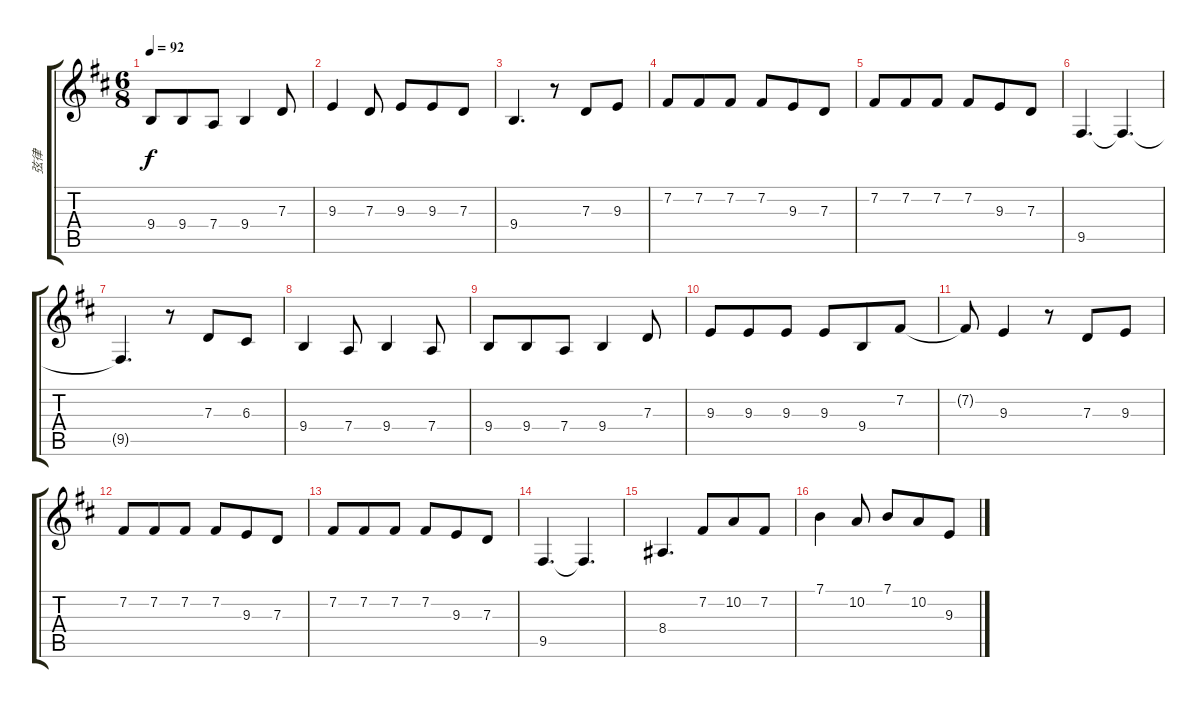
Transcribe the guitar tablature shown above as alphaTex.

\track ("弦律" "弦律") {instrument lead1square}
\staff {score tabs}
\tuning (E4 B3 G3 D3 A2 E2) {hide}
\ts (6 8)
\tempo 92
\clef g2
\ks d
9.4.8{dy f} 9.4.8 7.4.8 9.4.4 7.3.8 |
9.3.4 7.3.8 9.3.8 9.3.8 7.3.8 |
9.4.4{d} r.8 7.3.8 9.3.8 |
7.2.8 7.2.8 7.2.8 7.2.8 9.3.8 7.3.8 |
7.2.8 7.2.8 7.2.8 7.2.8 9.3.8 7.3.8 |
9.5.4{d} 9.5{t}.4{d} |
9.5{t}.4{d} r.8 7.3.8 6.3.8 |
9.4.4 7.4.8 9.4.4 7.4.8 |
9.4.8 9.4.8 7.4.8 9.4.4 7.3.8 |
9.3.8 9.3.8 9.3.8 9.3.8 9.4.8 7.2.8 |
7.2{t}.8 9.3.4 r.8 7.3.8 9.3.8 |
7.2.8 7.2.8 7.2.8 7.2.8 9.3.8 7.3.8 |
7.2.8 7.2.8 7.2.8 7.2.8 9.3.8 7.3.8 |
9.5.4{d} 9.5{t}.4{d} |
8.4.4{d} 7.2.8 10.2.8 7.2.8 |
7.1.4 10.2.8 7.1.8 10.2.8 9.3.8
